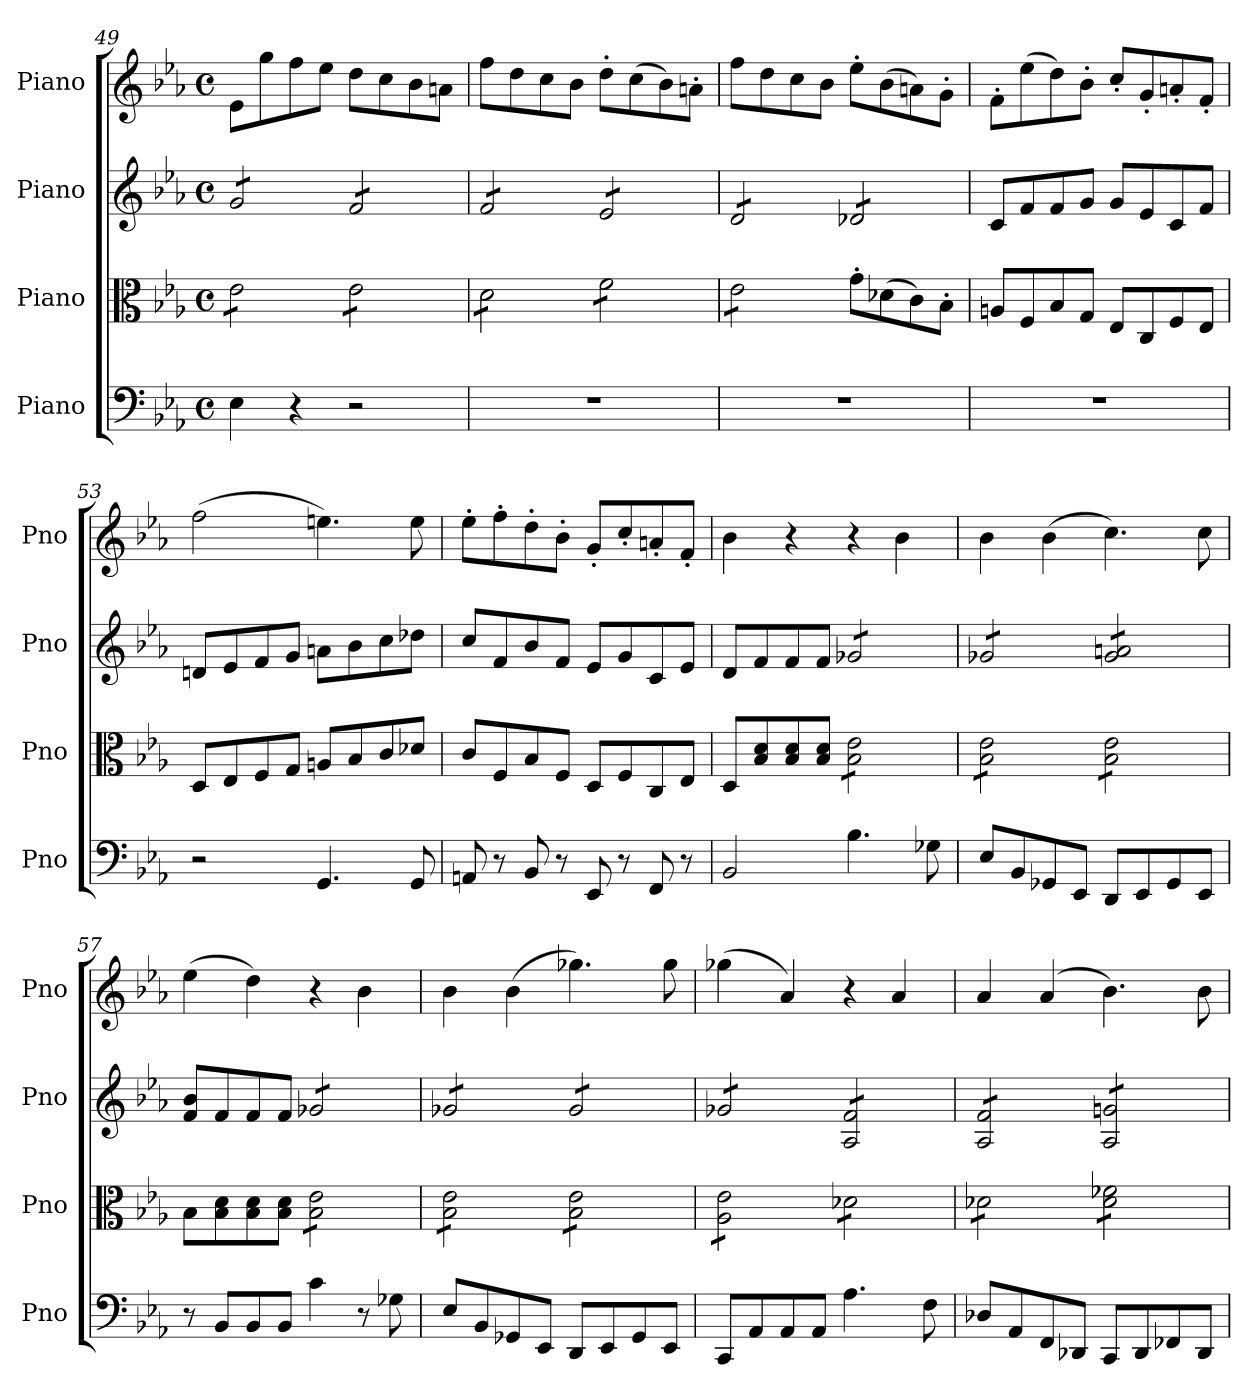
**kern	**kern	**kern	**kern
*part4	*part3	*part2	*part1
*staff4	*staff3	*staff2	*staff1
*I"Piano	*I"Piano	*I"Piano	*I"Piano
*I'Pno	*I'Pno	*I'Pno	*I'Pno
*clefF4	*clefC3	*clefG2	*clefG2
*k[b-e-a-]	*k[b-e-a-]	*k[b-e-a-]	*k[b-e-a-]
*M4/4	*M4/4	*M4/4	*M4/4
*met(c)	*met(c)	*met(c)	*met(c)
=49	=49	=49	=49
*	*tremolo	*	*
*	*	*tremolo	*
4E-\	8e-\L	8g/L	8e-\L
.	8e-\	8g/	8gg\
4r	8e-\	8g/	8ff\
.	8e-\J	8g/J	8ee-\J
2r	8e-\L	8f/L	8dd\L
.	8e-\	8f/	8cc\
.	8e-\	8f/	8b-\
.	8e-\J	8f/J	8an\J
=50	=50	=50	=50
1r	8d\L	8f/L	8ff\L
.	8d\	8f/	8dd\
.	8d\	8f/	8cc\
.	8d\J	8f/J	8b-\J
.	8f\L	8e-/L	8dd'\L
.	8f\	8e-/	(8cc\
.	8f\	8e-/	8b-\)
.	8f\J	8e-/J	8an'\J
=51	=51	=51	=51
1r	8e-\L	8d/L	8ff\L
.	8e-\	8d/	8dd\
.	8e-\	8d/	8cc\
.	8e-\J	8d/J	8b-\J
*	*Xtremolo	*	*
.	8g'\L	8d-X/L	8ee-'\L
.	(8d-X\	8d-X/	(8b-\
.	8c\)	8d-X/	8an\)
.	8B-'\J	8d-X/J	8g'\J
*	*	*Xtremolo	*
=52	=52	=52	=52
1r	8An/L	8c/L	8f'\L
.	8F/	8f/	(8ee-\
.	8B-/	8f/	8dd\)
.	8G/J	8g/J	8b-'\J
.	8E-/L	8g/L	8cc'/L
.	8C/	8e-/	8g'/
.	8F/	8c/	8an'/
.	8E-/J	8f/J	8f'/J
=53	=53	=53	=53
2r	8D/L	8dn/L	(2ff\
.	8E-/	8e-/	.
.	8F/	8f/	.
.	8G/J	8g/J	.
4.GG/	8An/L	8an\L	4.een\)
.	8B-/	8b-\	.
.	8c/	8cc\	.
8GG/	8d-X/J	8dd-X\J	8ee\
!!LO:LB:g=z
=54	=54	=54	=54
8AAn/	8c/L	8cc/L	8ee-'\L
8r	8F/	8f/	8ff'\
8BB-/	8B-/	8b-/	8dd'\
8r	8F/J	8f/J	8b-'\J
8EE-/	8D/L	8e-/L	8g'/L
8r	8F/	8g/	8cc'/
8FF/	8C/	8c/	8an'/
8r	8E-/J	8e-/J	8f'/J
=55	=55	=55	=55
2BB-/	8D/L	8d/L	4b-\
.	8B-/ 8d/	8f/	.
.	8B-/ 8d/	8f/	4r
.	8B-/ 8d/J	8f/J	.
*	*tremolo	*	*
*	*	*tremolo	*
4.B-\	8B-\ 8e-\L	8g-X/L	4r
.	8B-\ 8e-\	8g-X/	.
.	8B-\ 8e-\	8g-X/	4b-\
8G-X\	8B-\ 8e-\J	8g-X/J	.
=56	=56	=56	=56
8E-/L	8B-\ 8e-\L	8g-X/L	4b-\
8BB-/	8B-\ 8e-\	8g-X/	.
8GG-X/	8B-\ 8e-\	8g-X/	(4b-\
8EE-/J	8B-\ 8e-\J	8g-X/J	.
8DD/L	8B-\ 8e-\L	8g-/ 8an/L	4.cc\)
8EE-/	8B-\ 8e-\	8g-/ 8an/	.
8GG-/	8B-\ 8e-\	8g-/ 8an/	.
8EE-/J	8B-\ 8e-\J	8g-/ 8an/J	8cc\
*	*	*Xtremolo	*
*	*Xtremolo	*	*
=57	=57	=57	=57
8r	8B-\L	8f/ 8b-/L	(4ee-\
8BB-/L	8B-\ 8d\	8f/	.
8BB-/	8B-\ 8d\	8f/	4dd\)
8BB-/J	8B-\ 8d\J	8f/J	.
*	*tremolo	*	*
*	*	*tremolo	*
4c\	8B-\ 8e-\L	8g-X/L	4r
.	8B-\ 8e-\	8g-X/	.
8r	8B-\ 8e-\	8g-X/	4b-\
8G-X\	8B-\ 8e-\J	8g-X/J	.
=58	=58	=58	=58
8E-/L	8B-\ 8e-\L	8g-X/L	4b-\
8BB-/	8B-\ 8e-\	8g-X/	.
8GG-X/	8B-\ 8e-\	8g-X/	(4b-\
8EE-/J	8B-\ 8e-\J	8g-X/J	.
8DD/L	8B-\ 8e-\L	8g-/L	4.gg-X\)
8EE-/	8B-\ 8e-\	8g-/	.
8GG-/	8B-\ 8e-\	8g-/	.
8EE-/J	8B-\ 8e-\J	8g-/J	8gg-\
=59	=59	=59	=59
8CC/L	8A-\ 8e-\L	8g-X/L	(4gg-X\
8AA-/	8A-\ 8e-\	8g-X/	.
8AA-/	8A-\ 8e-\	8g-X/	4a-/)
8AA-/J	8A-\ 8e-\J	8g-X/J	.
4.A-\	8d-X\L	8A-/ 8f/L	4r
.	8d-X\	8A-/ 8f/	.
.	8d-X\	8A-/ 8f/	4a-/
8F\	8d-X\J	8A-/ 8f/J	.
=60	=60	=60	=60
8D-X/L	8d-X\L	8A-/ 8f/L	4a-/
8AA-/	8d-X\	8A-/ 8f/	.
8FF/	8d-X\	8A-/ 8f/	(4a-/
8DD-X/J	8d-X\J	8A-/ 8f/J	.
8CC/L	8d-\ 8f-X\L	8A-/ 8gn/L	4.b-\)
8DD-/	8d-\ 8f-X\	8A-/ 8gn/	.
8FF-X/	8d-\ 8f-X\	8A-/ 8gn/	.
8DD-/J	8d-\ 8f-X\J	8A-/ 8gn/J	8b-\
*	*	*Xtremolo	*
*	*Xtremolo	*	*
=	=	=	=
*-	*-	*-	*-
